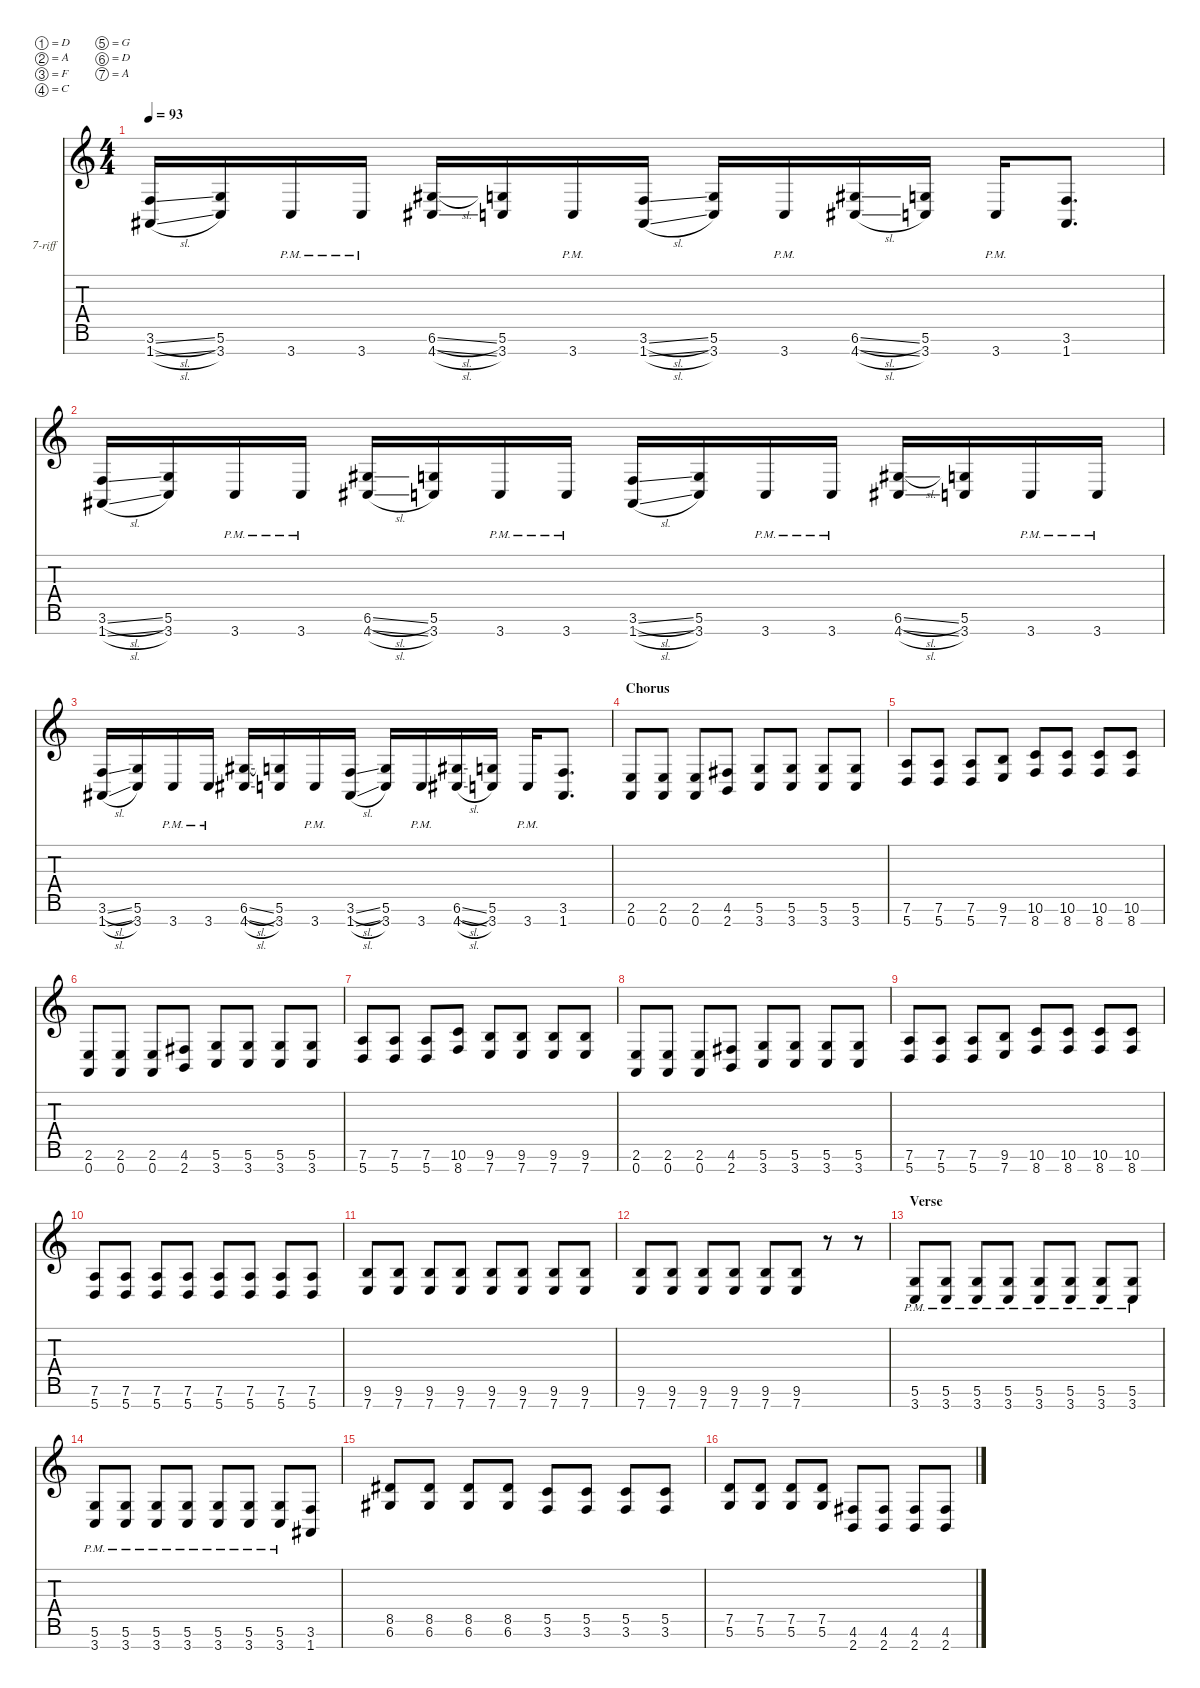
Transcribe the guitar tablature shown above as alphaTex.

\defaultSystemsLayout 4
\hideDynamics
\bracketExtendMode nobrackets
\firstSystemTrackNameOrientation horizontal
\otherSystemsTrackNameOrientation horizontal
\track ("7-riff" "7-riff") {solo instrument distortionguitar}
\staff {score tabs}
\tuning (D4 A3 F3 C3 G2 D2 A1)
\ts (4 4)
\scale
1.09129
\tempo 93
\accidentals auto
\clef g2
\ottava regular
\simile none
\ks c
(3.6{sl} 1.7{sl acc #}).16{dy f beam Up} (5.6 3.7).16{beam Up} 3.7{pm}.16{beam Up} 3.7{pm}.16{beam Up} (4.7{sl acc #} 6.6{sl acc #}).16{beam Up} (3.7 5.6).16{beam Up} 3.7{pm}.16{beam Up} (3.6{sl} 1.7{sl acc #}).16{beam Up} (5.6 3.7).16{beam Up} 3.7{pm}.16{beam Up} (6.6{sl acc #} 4.7{sl acc #}).16{beam Up} (5.6 3.7).16{beam Up} 3.7{pm}.16{beam Up} (3.6 1.7{acc #}).8{d beam Up} |
\scale
0.969568 (3.6{sl} 1.7{sl acc #}).16{beam Up} (5.6 3.7).16{beam Up} 3.7{pm}.16{beam Up} 3.7{pm}.16{beam Up} (6.6{sl acc #} 4.7{sl acc #}).16{beam Up} (5.6 3.7).16{beam Up} 3.7{pm}.16{beam Up} 3.7{pm}.16{beam Up} (3.6{sl} 1.7{sl acc #}).16{beam Up} (5.6 3.7).16{beam Up} 3.7{pm}.16{beam Up} 3.7{pm}.16{beam Up} (4.7{sl acc #} 6.6{sl acc #}).16{beam Up} (3.7 5.6).16{beam Up} 3.7{pm}.16{beam Up} 3.7{pm}.16{beam Up} |
\scale
0.969568 (3.6{sl} 1.7{sl acc #}).16{beam Up} (5.6 3.7).16{beam Up} 3.7{pm}.16{beam Up} 3.7{pm}.16{beam Up} (4.7{sl acc #} 6.6{sl acc #}).16{beam Up} (3.7 5.6).16{beam Up} 3.7{pm}.16{beam Up} (3.6{sl} 1.7{sl acc #}).16{beam Up} (5.6 3.7).16{beam Up} 3.7{pm}.16{beam Up} (6.6{sl acc #} 4.7{sl acc #}).16{beam Up} (5.6 3.7).16{beam Up} 3.7{pm}.16{beam Up} (3.6 1.7{acc #}).8{d beam Up} |
\section ("" "Chorus")
\scale
1.09129 (2.6 0.7).8{beam Up} (2.6 0.7).8{beam Up} (2.6 0.7).8{beam Up} (4.6{acc #} 2.7).8{beam Up} (5.6 3.7).8{beam Up} (5.6 3.7).8{beam Up} (5.6 3.7).8{beam Up} (5.6 3.7).8{beam Up} |
\scale
0.969568 (7.6 5.7).8{beam Up} (7.6 5.7).8{beam Up} (7.6 5.7).8{beam Up} (7.7 9.6).8{beam Up} (8.7 10.6).8{beam Up} (8.7 10.6).8{beam Up} (8.7 10.6).8{beam Up} (8.7 10.6).8{beam Up} |
\scale
0.969568 (2.6 0.7).8{beam Up} (2.6 0.7).8{beam Up} (2.6 0.7).8{beam Up} (4.6{acc #} 2.7).8{beam Up} (5.6 3.7).8{beam Up} (5.6 3.7).8{beam Up} (5.6 3.7).8{beam Up} (5.6 3.7).8{beam Up} |
\scale
0.969568 (7.6 5.7).8{beam Up} (7.6 5.7).8{beam Up} (7.6 5.7).8{beam Up} (8.7 10.6).8{beam Up} (7.7 9.6).8{beam Up} (7.7 9.6).8{beam Up} (7.7 9.6).8{beam Up} (7.7 9.6).8{beam Up} |
\scale
1.09129 (2.6 0.7).8{beam Up} (2.6 0.7).8{beam Up} (2.6 0.7).8{beam Up} (4.6{acc #} 2.7).8{beam Up} (3.7 5.6).8{beam Up} (3.7 5.6).8{beam Up} (3.7 5.6).8{beam Up} (3.7 5.6).8{beam Up} |
\scale
0.969568 (7.6 5.7).8{beam Up} (7.6 5.7).8{beam Up} (7.6 5.7).8{beam Up} (9.6 7.7).8{beam Up} (10.6 8.7).8{beam Up} (10.6 8.7).8{beam Up} (10.6 8.7).8{beam Up} (10.6 8.7).8{beam Up} |
\scale
0.969568 (7.6 5.7).8{beam Up} (7.6 5.7).8{beam Up} (7.6 5.7).8{beam Up} (7.6 5.7).8{beam Up} (7.6 5.7).8{beam Up} (7.6 5.7).8{beam Up} (7.6 5.7).8{beam Up} (7.6 5.7).8{beam Up} |
\scale
0.969568 (7.7 9.6).8{beam Up} (7.7 9.6).8{beam Up} (7.7 9.6).8{beam Up} (7.7 9.6).8{beam Up} (7.7 9.6).8{beam Up} (7.7 9.6).8{beam Up} (7.7 9.6).8{beam Up} (7.7 9.6).8{beam Up} |
\scale
1.10182 (7.7 9.6).8{beam Up} (7.7 9.6).8{beam Up} (7.7 9.6).8{beam Up} (7.7 9.6).8{beam Up} (7.7 9.6).8{beam Up} (7.7 9.6).8{beam Up} r.8{beam Up} r.8{beam Up} |
\section ("" "Verse")
\scale
0.980095 (3.7{pm} 5.6).8{beam Up} (3.7{pm} 5.6).8{beam Up} (3.7{pm} 5.6).8{beam Up} (3.7{pm} 5.6).8{beam Up} (3.7{pm} 5.6).8{beam Up} (3.7{pm} 5.6).8{beam Up} (3.7{pm} 5.6).8{beam Up} (3.7{pm} 5.6).8{beam Up} |
\scale
0.980095 (3.7{pm} 5.6).8{beam Up} (3.7{pm} 5.6).8{beam Up} (3.7{pm} 5.6).8{beam Up} (3.7{pm} 5.6).8{beam Up} (3.7{pm} 5.6).8{beam Up} (3.7{pm} 5.6).8{beam Up} (3.7{pm} 5.6).8{beam Up} (1.7{acc #} 3.6).8{beam Up} |
\scale
0.937989 (6.6{acc #} 8.5{acc #}).8{beam Up} (6.6{acc #} 8.5{acc #}).8{beam Up} (6.6{acc #} 8.5{acc #}).8{beam Up} (6.6{acc #} 8.5{acc #}).8{beam Up} (3.6 5.5).8{beam Up} (3.6 5.5).8{beam Up} (3.6 5.5).8{beam Up} (3.6 5.5).8{beam Up} |
\scale
1.11235 (5.6 7.5).8{beam Up} (5.6 7.5).8{beam Up} (5.6 7.5).8{beam Up} (5.6 7.5).8{beam Up} (2.7 4.6{acc #}).8{beam Up} (2.7 4.6{acc #}).8{beam Up} (2.7 4.6{acc #}).8{beam Up} (2.7 4.6{acc #}).8{beam Up}
